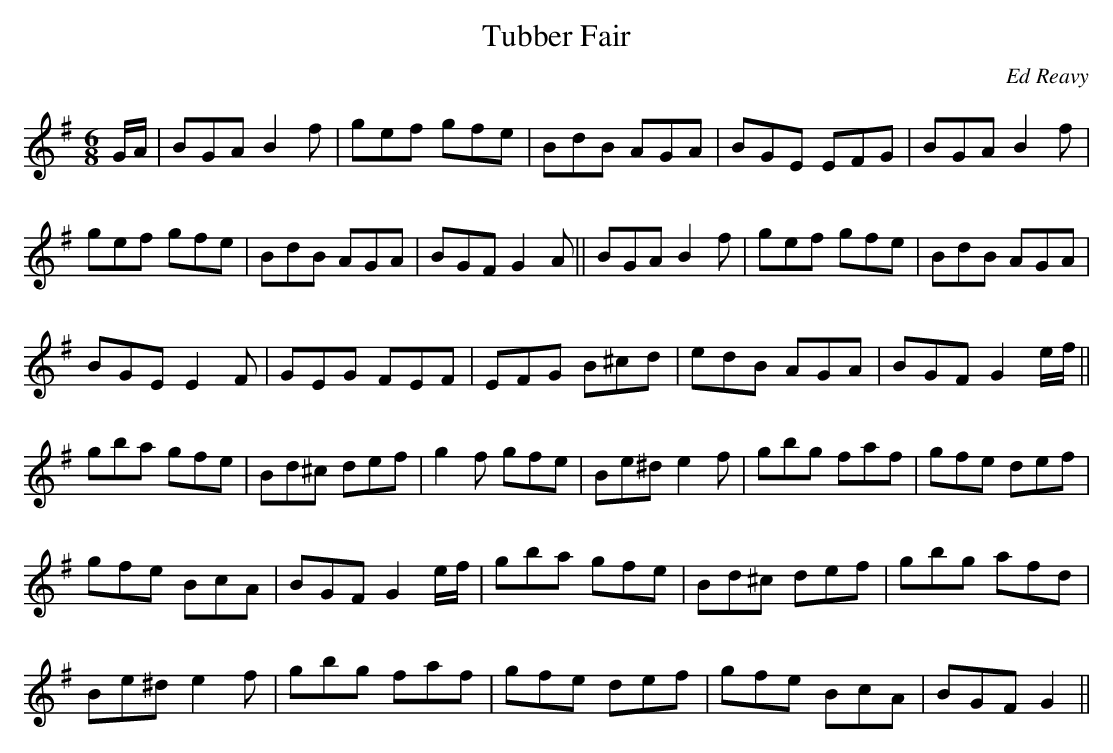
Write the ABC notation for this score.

X:1
T:Tubber Fair
C:Ed Reavy
M:6/8
L:1/8
K:G
G/2A/2|BGA B2 f|gef gfe|BdB AGA|BGE EFG|BGA B2 f|
gef gfe|BdB AGA|BGF G2 A||BGA B2 f|gef gfe|BdB AGA|
BGE E2 F|GEG FEF|EFG B^cd|edB AGA|BGF G2 e/2f/2||
gba gfe|Bd^c def|g2 f gfe|Be^d e2 f|gbg faf|gfe def|
gfe BcA|BGF G2 e/2f/2|gba gfe|Bd^c def|gbg afd|
Be^d e2 f|gbg faf|gfe def|gfe BcA|BGF G2||
